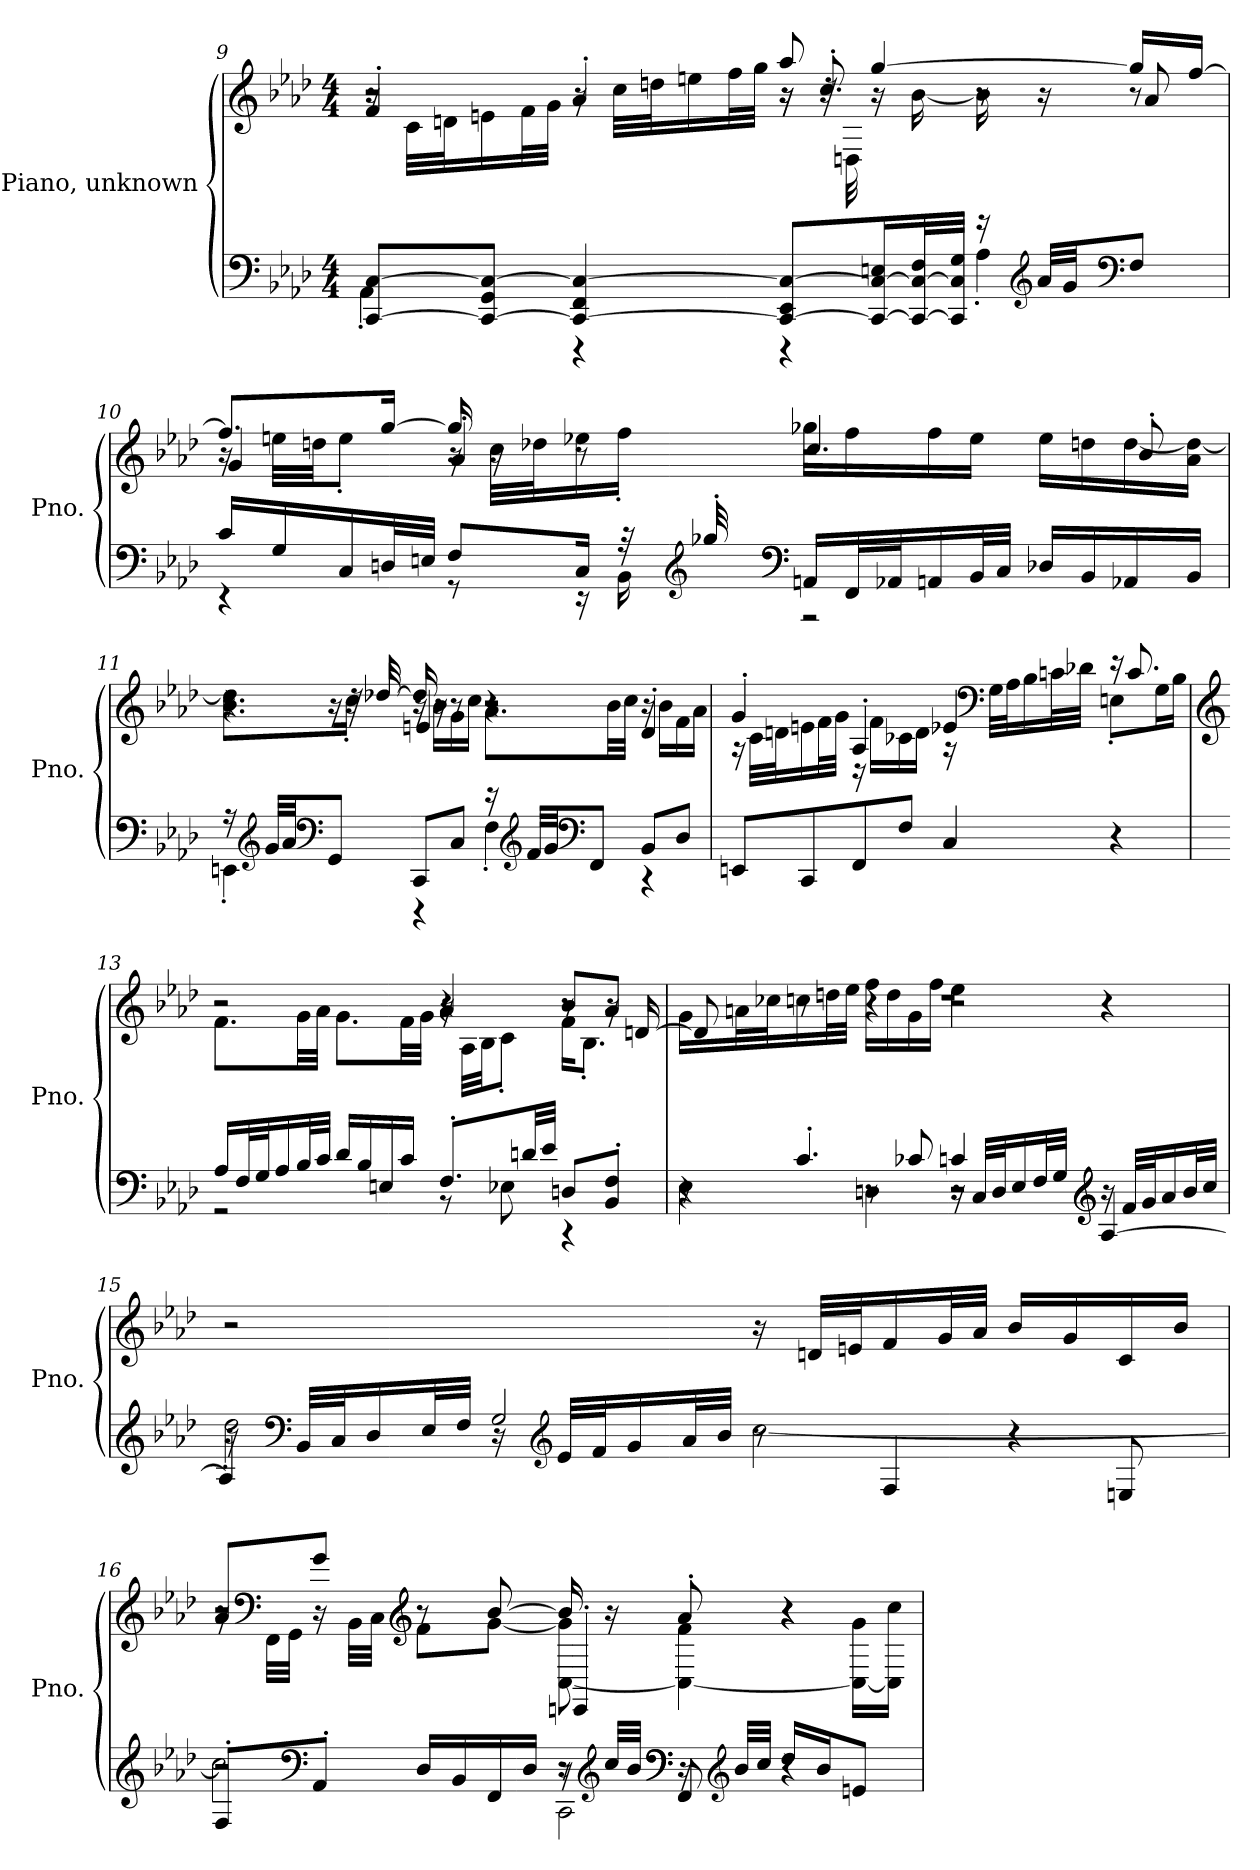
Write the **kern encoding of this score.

**kern	**kern
*part1	*part1
*staff2	*staff1
*I"Piano, unknown	*
*I'Pno.	*
!!LO:LB:g=z
*clefF4	*clefG2
*k[b-e-a-d-]	*k[b-e-a-d-]
*M4/4	*M4/4
=9	=9
*^	*^
*	*	*	*^
[8CC/ [8C/L	4AA-'\	4f'/	16r	2r
.	.	.	32c\LLL	.
.	.	.	32dn\J	.
8CC/_ 8GG/ 8C/_J	.	.	16en\	.
.	.	.	32f\L	.
.	.	.	32g\JJJ	.
4CC/_ 4FF/ 4C/_	4r	4a-'/	16r	.
.	.	.	32cc\LLL	.
.	.	.	32ddn\J	.
.	.	.	16een\	.
.	.	.	32ff\L	.
.	.	.	32gg\JJJ	.
8CC/_ 8EE-/ 8C/_L	4r	8aa-/	16r	16r
.	.	.	32r	8.cc'/
.	.	.	32Dn\	.
16CC/_ 16C/_ 16En/L	.	[4gg/	16r	.
32CC/_ 32C/_ 32F/L	.	.	[16b-\	.
32CC/] 32C/] 32G/JJJ	.	.	.	.
16r	4A-'\	.	16b-\]	8r
*clefG2	*	*	*	*
32a-/LLL	.	.	16r	.
32g/JJ	.	.	.	.
*clefF4	*	*	*	*
8F/J	.	16gg/LL]	8r	8a-/
.	.	[16ff/JJ	.	.
!!LO:LB:g=z	!!	!!
=10	=10	=10	=10	=10
16c/LL	4r	8.ff/L]	16r	4g/
16G/	.	.	32een\LLL	.
.	.	.	32ddn\JJ	.
16C/	.	.	8ee'\J	.
32Dn/L	.	[16gg/Jk	.	.
32En/JJJ	.	.	.	.
8F/L	8r	16gg/]	16r	4a-'/
.	.	16r	32cc\LLL	.
.	.	.	32dd-X\J	.
16C/Jk	16r	8r	16ee-X\	.
32r	16BB-\	.	16ff'\JJ	.
*clefG2	*	*	*	*
32gg-X'/	.	.	.	.
*clefF4	*	*	*	*
16AAn/LL	2r	2r	16gg-X\LL	4.cc/
32FF/L	.	.	16ff\	.
32AA-X/J	.	.	.	.
16AAn/	.	.	16ff\	.
32BB-/L	.	.	16ee-\JJ	.
32C/JJJ	.	.	.	.
16D-X/LL	.	.	16ee-\LL	.
16BB-/	.	.	16ddn\	.
16AA-X/	.	.	[16dd\	8b-'/
16BB-/JJ	.	.	16a-\ 16dd\_JJ	.
!!LO:LB:g=z	!!	!!
=11	=11	=11	=11	=11
16r	4EEn'\	8r	8.b-\ 8.dd\]L	4r
*clefG2	*	*	*	*
32g/LLL	.	.	.	.
32a-/JJ	.	.	.	.
*clefF4	*	*	*	*
8GG/J	.	16r	.	.
.	.	32r	16cc'\Jk	.
.	.	[32dd-X/	.	.
8CC/L	4r	16dd-/]	16r	4en/
.	.	16r	16b-\LL	.
8C/J	.	8r	16g\	.
.	.	.	16cc\JJ	.
16r	4F'\	2r	8.a-\L	4r
*clefG2	*	*	*	*
32f/LLL	.	.	.	.
32g/JJ	.	.	.	.
*clefF4	*	*	*	*
8FF/J	.	.	.	.
.	.	.	32b-\LL	.
.	.	.	32cc\JJJ	.
8BB-/L	4r	.	16r	4d-'/
.	.	.	16b-\LL	.
8D-/J	.	.	16f\	.
.	.	.	16a-\JJ	.
*v	*v	*	*	*
*	*	*v	*v
!!LO:LB:g=z
=12	=12	=12
8EEn/L	4g'/	16r
.	.	32c\LLL
.	.	32dn\J
8CC/	.	16en\
.	.	32f\L
.	.	32g\JJJ
8FF/	4A-'/	16r
.	.	16f\LL
8F/J	.	16c-X\
.	.	16d\JJ
4C/	4e-X/	16r
*	*clefF4	*
.	.	32G\LLL
.	.	32A-\J
.	.	16B-\
.	.	32cn\L
.	.	32d-X\JJJ
4r	16r	8En'\L
.	8.c/	.
.	.	16G\L
.	.	16B-\JJ
*	*v	*v
!!LO:LB:g=z
=13	=13
*	*clefG2
*^	*^
*	*	*	*^
16A-/LL	2r	2r	8.f\L	2r
32F/L	.	.	.	.
32G/J	.	.	.	.
16A-/	.	.	.	.
32B-/L	.	.	32g\LL	.
32c/JJJ	.	.	32a-\JJJ	.
16d-/LL	.	.	8.g\L	.
16B-/	.	.	.	.
16En/	.	.	.	.
16c/JJ	.	.	32f\LL	.
.	.	.	32g\JJJ	.
8.F'/L	8r	4a-/	16r	4r
.	.	.	32A-\LLL	.
.	.	.	32B-\JJ	.
.	8E-X\	.	8c'\J	.
32dn/LL	.	.	.	.
32e-/JJJ	.	.	.	.
8Dn/L	4r	8b-/L	16f\KL	8r
.	.	.	8.B-'\J	.
8BB-/' 8F/'J	.	8a-/J	.	16r
.	.	.	.	[16dn/
!!LO:PB:g=z	!!	!!
=14	=14	=14	=14	=14
*	*^	*	*	*
4r	4E-\	8r	1r	16g\LL	8d/]
.	.	.	.	32an\L	.
.	.	.	.	32cc-X\J	.
.	.	4.c'/	.	16ccn\	8r
.	.	.	.	32ddn\L	.
.	.	.	.	32ee-\JJJ	.
8r	4Dn\	.	.	16ff\LL	4r
.	.	.	.	16dd\	.
8c-X/	.	.	.	16g\	.
.	.	.	.	16ff\JJ	.
16r	2r	4cn/	.	4ee-\	2r
32C/LLL	.	.	.	.	.
32D/J	.	.	.	.	.
16E-/	.	.	.	.	.
32F/L	.	.	.	.	.
32G/JJJ	.	.	.	.	.
*clefG2	*	*	*	*	*
16r	.	[4A-/	.	4r	.
32f/LLL	.	.	.	.	.
32g/J	.	.	.	.	.
16a-/	.	.	.	.	.
32b-/L	.	.	.	.	.
32cc/JJJ	.	.	.	.	.
*	*	*	*v	*v	*v
!!LO:LB:g=z
=15	=15	=15	=15
16r	2dd-'\	4A-/]	2r
*clefF4	*	*	*
32BB-/LLL	.	.	.
32C/J	.	.	.
16D-/	.	.	.
32E-/L	.	.	.
32F/JJJ	.	.	.
16r	.	2G/	.
*clefG2	*	*	*
32e-/LLL	.	.	.
32f/J	.	.	.
16g/	.	.	.
32a-/L	.	.	.
32b-/JJJ	.	.	.
8r	[2cc\	.	16r
.	.	.	32dn/LLL
.	.	.	32en/J
4F/	.	.	16f/
.	.	.	32g/L
.	.	.	32a-/JJJ
.	.	4r	16b-/LL
.	.	.	16g/
8En/	.	.	16c/
.	.	.	16b-/JJ
!!LO:LB:g=z
=16	=16	=16	=16
*	*	*	*^
*	*	*	*	*^
8F'/L	2cc\]	2r	8a-/L	16r	2r
*	*	*	*clefF4	*	*
.	.	.	.	32FF\LLL	.
.	.	.	.	32GG\JJJ	.
*clefF4	*	*	*	*	*
8AA-'/J	.	.	8g/J	16r	.
.	.	.	.	32BB-\LLL	.
.	.	.	.	32C\JJJ	.
*	*	*	*clefG2	*	*
16D-/LL	.	.	8r	8f\L	.
16BB-/	.	.	.	.	.
16FF/	.	.	[8b-/	[8g\J	.
16D-/JJ	.	.	.	.	.
16r	2CC\	8r	16b-/]	[8C\ 8g\]	4EEn'/
*clefG2	*	*	*	*	*
32cc/LLL	.	.	16r	.	.
32b-/JJJ	.	.	.	.	.
*clefF4	*	*	*	*	*
16r	.	8FF/	8a-'/	4C\_ 4f\	.
*clefG2	*	*	*	*	*
32b-/LLL	.	.	.	.	.
32cc/JJJ	.	.	.	.	.
16dd-/LL	.	4r	4r	.	4r
16b-/J	.	.	.	.	.
8en/J	.	.	.	16C\_ 16g\LL	.
.	.	.	.	16C\] 16cc\JJ	.
*v	*v	*v	*	*	*
*	*v	*v	*v
=	=
*-	*-
